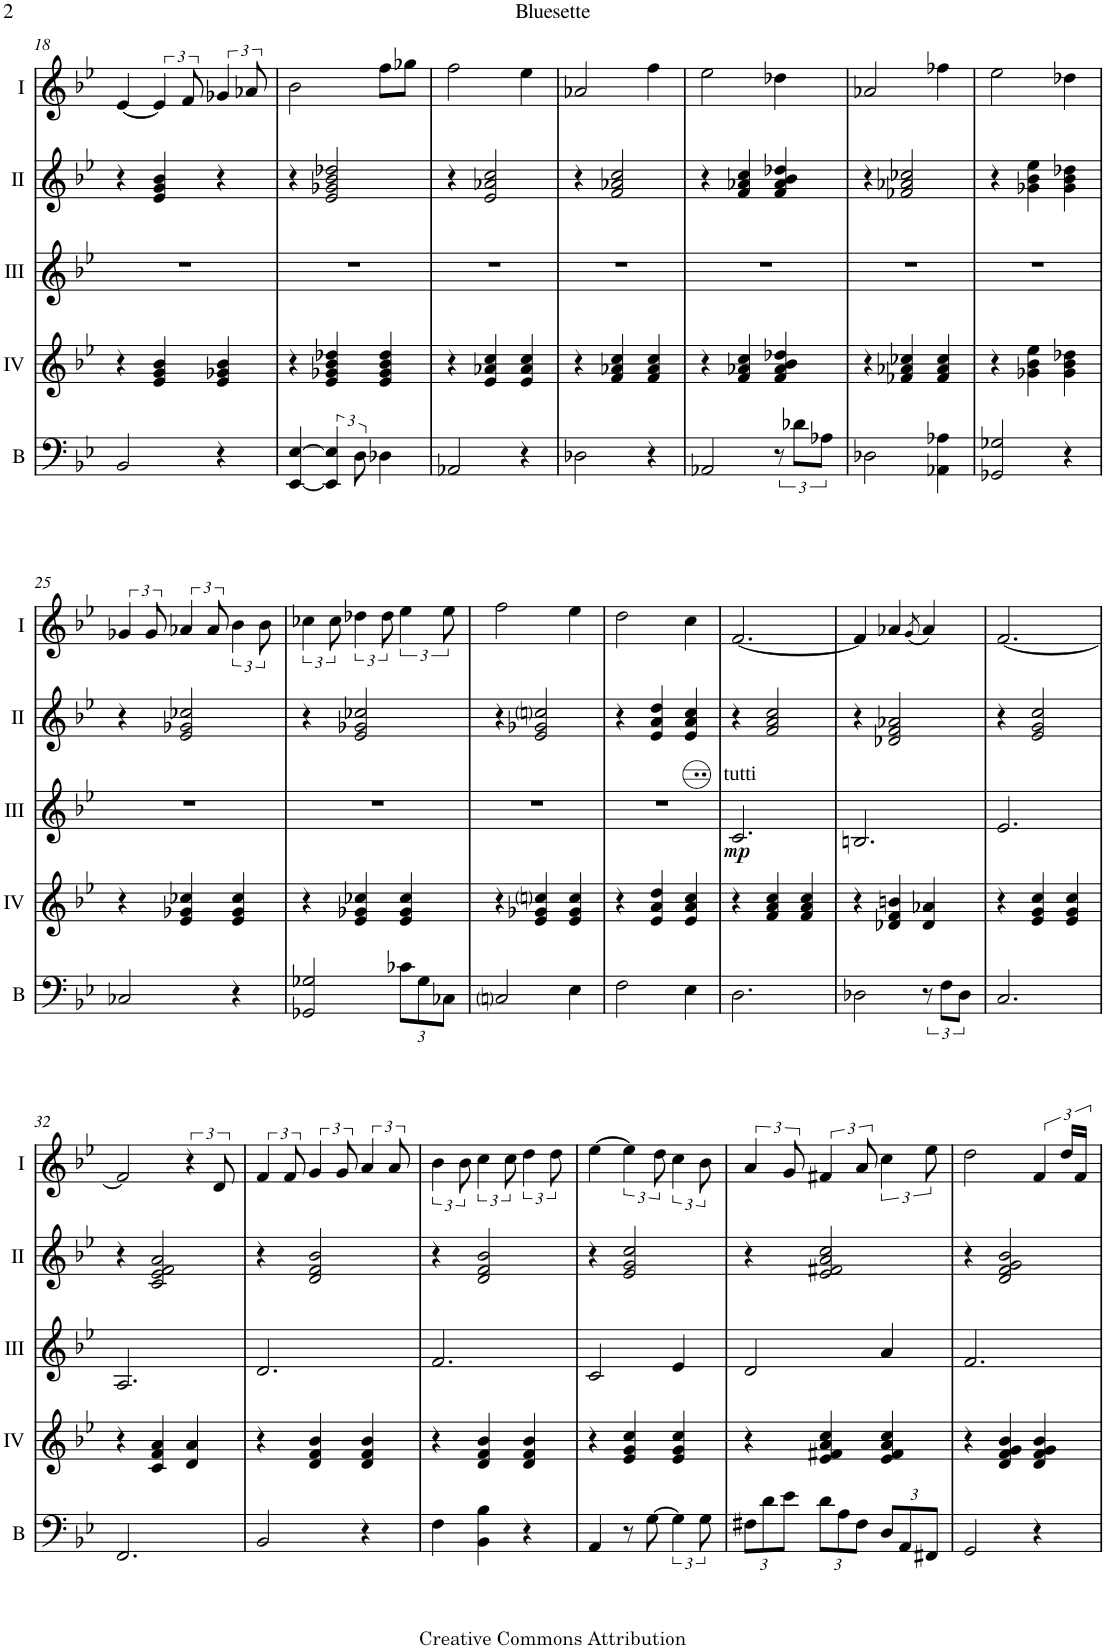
**kern	**kern	**kern	**dynam	**kern	**kern
*part5	*part4	*part3	*part3	*part2	*part1
*staff5	*staff4	*staff3	*staff3	*staff2	*staff1
*I"Bass	*I"Acc. 4	*I"Acc. 3	*	*I"Acc. 2	*I"Acc. 1
*I'B	*	*	*	*	*
!!LO:PB:g=z
*clefF4	*clefG2	*clefG2	*	*clefG2	*clefG2
*Trd7c12	*	*	*	*	*
*k[b-e-]	*k[b-e-]	*k[b-e-]	*	*k[b-e-]	*k[b-e-]
*M3/4	*M3/4	*M3/4	*	*M3/4	*M3/4
=18	=18	=18	=18	=18	=18
2BB-/	4r	2.r	.	4r	[4e-/
.	4e-/ 4g/ 4b-/	.	.	4e-/ 4g/ 4b-/	6e-/]
.	.	.	.	.	12f/
4r	4e-/ 4g-X/ 4b-/	.	.	4r	6g-X/
.	.	.	.	.	12a-X/
=19	=19	=19	=19	=19	=19
[4EE-/ [4E-/	4r	2.r	.	4r	2b-\
6EE-/] 6E-/]	4e-/ 4g-X/ 4b-/ 4dd-X/	.	.	2e-/ 2g-X/ 2b-/ 2dd-X/	.
12D\	.	.	.	.	.
4D-X\	4e-/ 4g-/ 4b-/ 4dd-/	.	.	.	8ff\L
.	.	.	.	.	8gg-X\J
=20	=20	=20	=20	=20	=20
2AA-X/	4r	2.r	.	4r	2ff\
.	4e-/ 4a-X/ 4cc/	.	.	2e-/ 2a-X/ 2cc/	.
4r	4e-/ 4a-/ 4cc/	.	.	.	4ee-\
=21	=21	=21	=21	=21	=21
2D-X\	4r	2.r	.	4r	2a-X/
.	4f/ 4a-X/ 4cc/	.	.	2f/ 2a-X/ 2cc/	.
4r	4f/ 4a-/ 4cc/	.	.	.	4ff\
=22	=22	=22	=22	=22	=22
2AA-X/	4r	2.r	.	4r	2ee-\
.	4f/ 4a-X/ 4cc/	.	.	4f/ 4a-X/ 4cc/	.
12r	4f/ 4a-/ 4b-/ 4dd-X/	.	.	4f/ 4a-/ 4b-/ 4dd-X/	4dd-X\
12d-X\L	.	.	.	.	.
12A-X\J	.	.	.	.	.
=23	=23	=23	=23	=23	=23
2D-X\	4r	2.r	.	4r	2a-X/
.	4f-X/ 4a-X/ 4cc-X/	.	.	2f-X/ 2a-X/ 2cc-X/	.
4AA-X\ 4A-X\	4f-/ 4a-/ 4cc-/	.	.	.	4ff-X\
=24	=24	=24	=24	=24	=24
2GG-X/ 2G-X/	4r	2.r	.	4r	2ee-\
.	4g-X\ 4b-\ 4ee-\	.	.	4g-X\ 4b-\ 4ee-\	.
4r	4g-\ 4b-\ 4dd-X\	.	.	4g-\ 4b-\ 4dd-X\	4dd-X\
!!LO:LB:g=z
=25	=25	=25	=25	=25	=25
2C-X/	4r	2.r	.	4r	6g-X/
.	.	.	.	.	12g-/
.	4e-/ 4g-X/ 4cc-X/	.	.	2e-/ 2g-X/ 2cc-X/	6a-X/
.	.	.	.	.	12a-/
4r	4e-/ 4g-/ 4cc-/	.	.	.	6b-\
.	.	.	.	.	12b-\
=26	=26	=26	=26	=26	=26
2GG-X/ 2G-X/	4r	2.r	.	4r	6cc-X\
.	.	.	.	.	12cc-\
.	4e-/ 4g-X/ 4cc-X/	.	.	2e-/ 2g-X/ 2cc-X/	6dd-X\
.	.	.	.	.	12dd-\
*Xbrackettup	*	*	*	*	*
12c-X\L	4e-/ 4g-/ 4cc-/	.	.	.	6ee-\
12G-\	.	.	.	.	.
12C-X\J	.	.	.	.	12ee-\
=27	=27	=27	=27	=27	=27
2Cni/	4r	2.r	.	4r	2ff\
.	4e-/ 4g-X/ 4ccni/	.	.	2e-/ 2g-X/ 2ccni/	.
4E-\	4e-/ 4g-/ 4cc/	.	.	.	4ee-\
=28	=28	=28	=28	=28	=28
2F\	4r	2.r	.	4r	2dd\
.	4e-/ 4a/ 4dd/	.	.	4e-/ 4a/ 4dd/	.
4E-\	4e-/ 4a/ 4cc/	.	.	4e-/ 4a/ 4cc/	4cc\
=29	=29	=29	=29	=29	=29
!	!	!LO:TX:a:t=tutti	!	!	!
!	!	!	!LO:DY:b	!	!
2.D\	4r	2.c/	mp	4r	[2.f/
.	4f/ 4a/ 4cc/	.	.	2f/ 2a/ 2cc/	.
.	4f/ 4a/ 4cc/	.	.	.	.
=30	=30	=30	=30	=30	=30
2D-X\	4r	2.Bn/	.	4r	4f/]
.	4d-X/ 4f/ 4bn/	.	.	2d-X/ 2f/ 2a-X/	4a-X/
.	.	.	.	.	(<8qg/
*brackettup	*	*	*	*	*
12r	4d-/ 4a-X/	.	.	.	4a-/)
12F\L	.	.	.	.	.
12D-\J	.	.	.	.	.
=31	=31	=31	=31	=31	=31
2.C/	4r	2.e-/	.	4r	[2.f/
.	4e-/ 4g/ 4cc/	.	.	2e-/ 2g/ 2cc/	.
.	4e-/ 4g/ 4cc/	.	.	.	.
!!LO:LB:g=z
=32	=32	=32	=32	=32	=32
2.FF/	4r	2.A/	.	4r	2f/]
.	4c/ 4f/ 4a/	.	.	2c/ 2e-/ 2f/ 2a/	.
.	4d/ 4a/	.	.	.	6r
.	.	.	.	.	12d/
=33	=33	=33	=33	=33	=33
2BB-/	4r	2.d/	.	4r	6f/
.	.	.	.	.	12f/
.	4d/ 4f/ 4b-/	.	.	2d/ 2f/ 2b-/	6g/
.	.	.	.	.	12g/
4r	4d/ 4f/ 4b-/	.	.	.	6a/
.	.	.	.	.	12a/
=34	=34	=34	=34	=34	=34
4F\	4r	2.f/	.	4r	6b-\
.	.	.	.	.	12b-\
4BB-\ 4B-\	4d/ 4f/ 4b-/	.	.	2d/ 2f/ 2b-/	6cc\
.	.	.	.	.	12cc\
4r	4d/ 4f/ 4b-/	.	.	.	6dd\
.	.	.	.	.	12dd\
=35	=35	=35	=35	=35	=35
4AA/	4r	2c/	.	4r	[4ee-\
8r	4e-/ 4g/ 4cc/	.	.	2e-/ 2g/ 2cc/	6ee-\]
[8G\	.	.	.	.	.
.	.	.	.	.	12dd\
6G\]	4e-/ 4g/ 4cc/	4e-/	.	.	6cc\
12G\	.	.	.	.	12b-\
=36	=36	=36	=36	=36	=36
*Xbrackettup	*	*	*	*	*
12F#X\L	4r	2d/	.	4r	6a/
12d\	.	.	.	.	.
12e-\J	.	.	.	.	12g/
12d\L	4e-/ 4f#X/ 4a/ 4cc/	.	.	2e-/ 2f#X/ 2a/ 2cc/	6f#X/
12A\	.	.	.	.	.
12F#\J	.	.	.	.	12a/
12D/L	4e-/ 4f#/ 4a/ 4cc/	4a/	.	.	6cc\
12AA/	.	.	.	.	.
12FF#X/J	.	.	.	.	12ee-\
=37	=37	=37	=37	=37	=37
2GG/	4r	2.f/	.	4r	2dd\
.	4d/ 4f/ 4g/ 4b-/	.	.	2d/ 2f/ 2g/ 2b-/	.
4r	4d/ 4f/ 4g/ 4b-/	.	.	.	6f/
.	.	.	.	.	24dd/LL
.	.	.	.	.	24f/JJ
=	=	=	=	=	=
*-	*-	*-	*-	*-	*-
